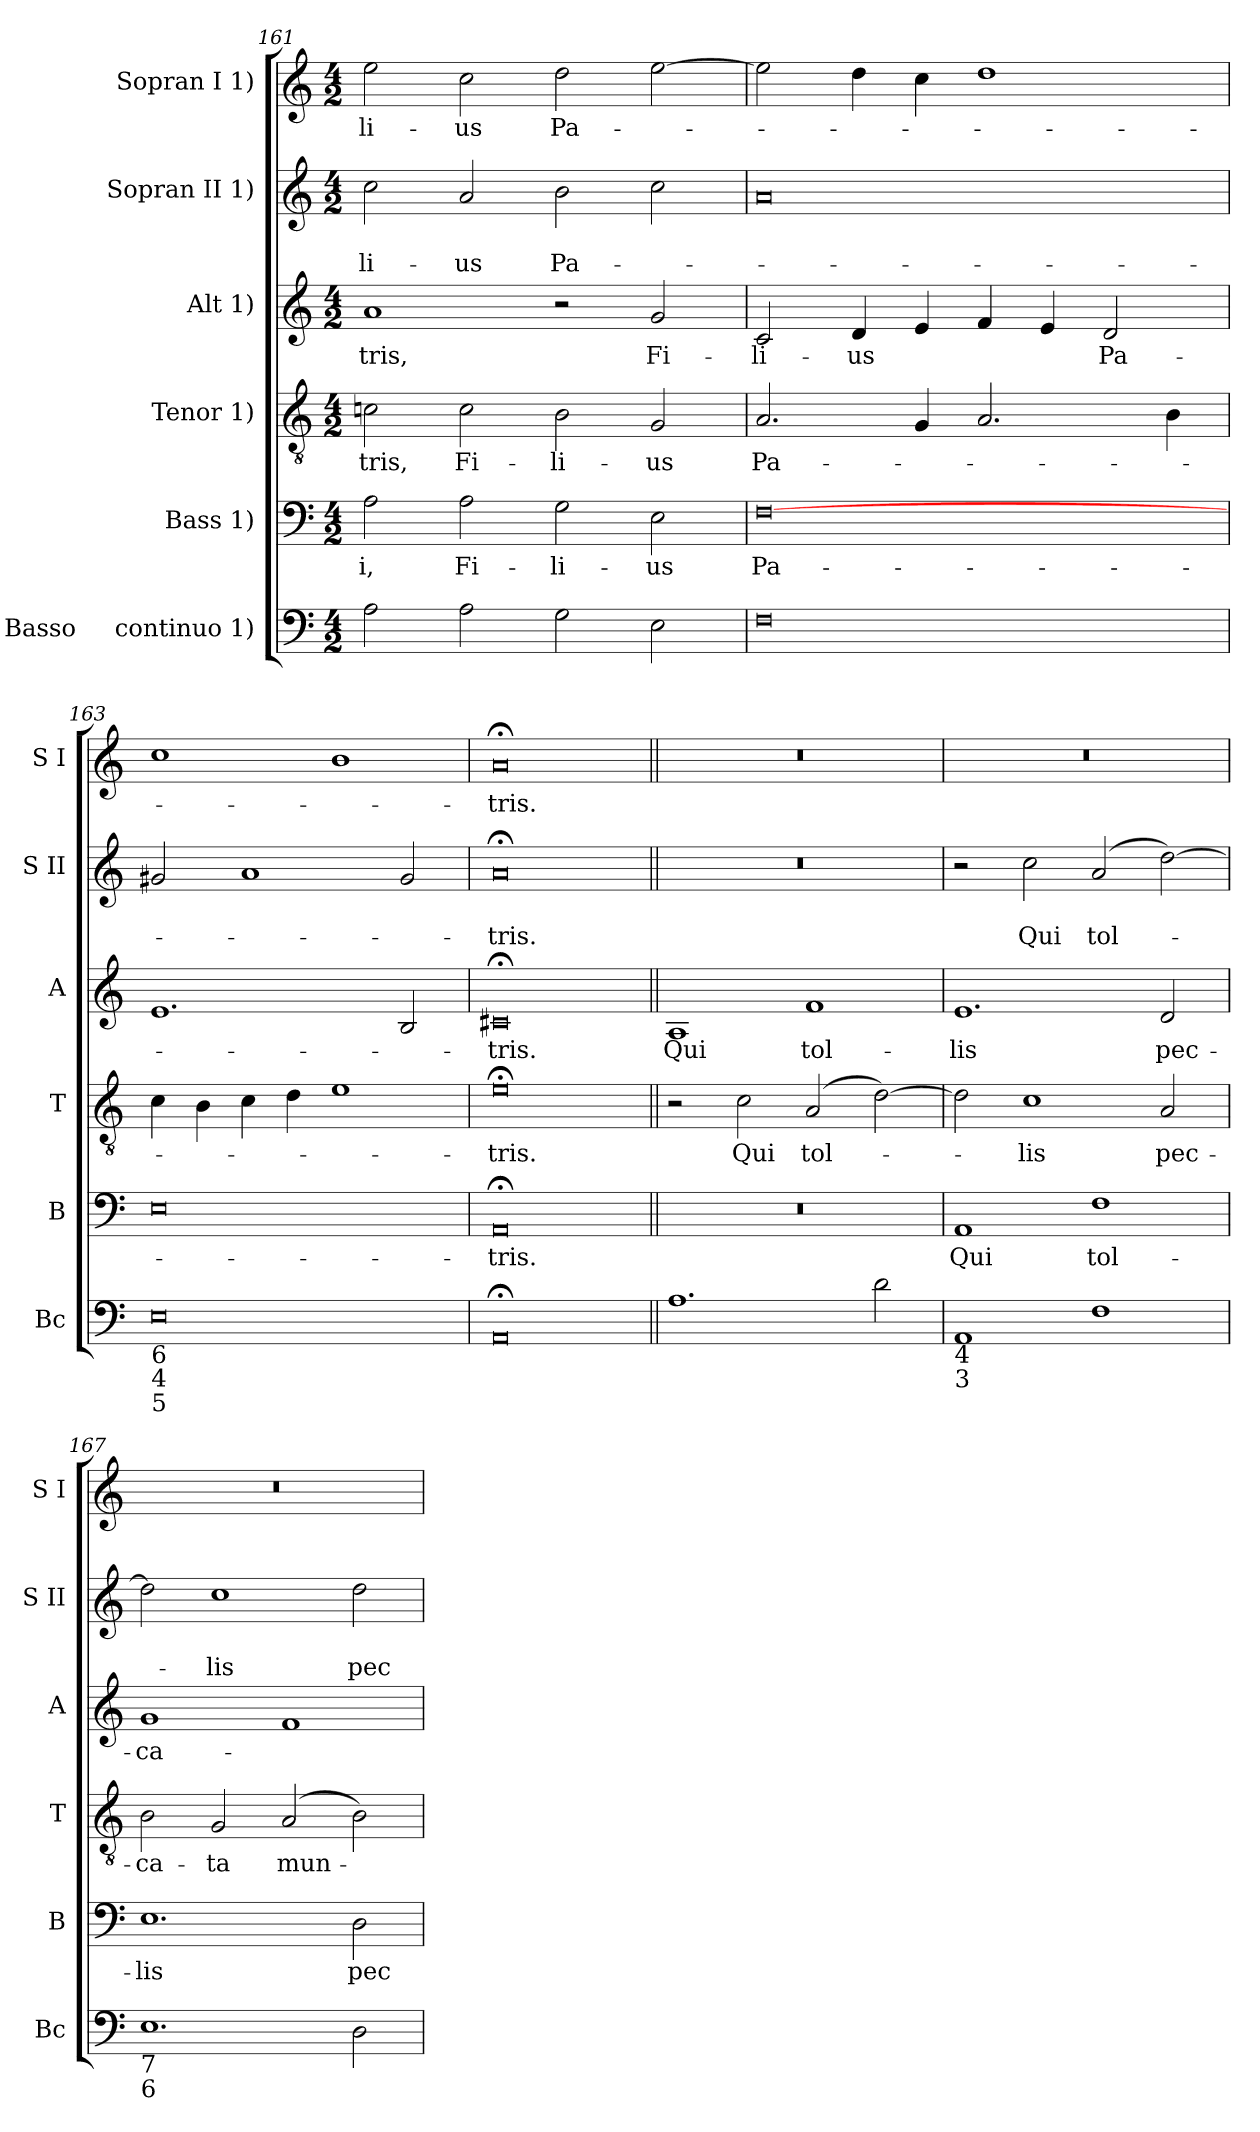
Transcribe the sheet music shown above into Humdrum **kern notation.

**kern	**kern	**text	**kern	**text	**kern	**text	**kern	**text	**text	**kern	**text
*part6	*part5	*part5	*part4	*part4	*part3	*part3	*part2	*part2	*part2	*part1	*part1
*staff6	*staff5	*staff5	*staff4	*staff4	*staff3	*staff3	*staff2	*staff2	*staff2	*staff1	*staff1
*I"Basso     continuo 1)	*I"Bass 1)	*	*I"Tenor 1)	*	*I"Alt 1)	*	*I"Sopran II 1)	*	*	*I"Sopran I 1)	*
*I'Bc	*I'B	*	*I'T	*	*I'A	*	*I'S II	*	*	*I'S I	*
*clefF4	*clefF4	*	*clefGv2	*	*clefG2	*	*clefG2	*	*	*clefG2	*
*k[]	*k[]	*	*k[]	*	*k[]	*	*k[]	*	*	*k[]	*
*C:	*C:	*	*C:	*	*C:	*	*C:	*	*	*C:	*
*M4/2	*M4/2	*	*M4/2	*	*M4/2	*	*M4/2	*	*	*M4/2	*
=161	=161	=161	=161	=161	=161	=161	=161	=161	=161	=161	=161
2A\	2A\	-i,	2cn\	-tris,	1a	-tris,	2cc\	.	-li-	2ee\	-li-
2A\	2A\	Fi-	2c\	Fi-	.	.	2a/	.	-us	2cc\	-us
2G\	2G\	-li-	2B\	-li-	2r	.	2b\	.	Pa-	2dd\	Pa-
2E\	2E\	-us	2G/	-us	2g/	Fi-	2cc\	.	.	[2ee\	.
=162	=162	=162	=162	=162	=162	=162	=162	=162	=162	=162	=162
0F	[0F	Pa-	2.A/	Pa-	2c/	-li-	0a	.	.	2ee\]	.
.	.	.	.	.	4d/	-us	.	.	.	4dd\	.
.	.	.	4G/	.	4e/	.	.	.	.	4cc\	.
.	.	.	2.A/	.	4f/	.	.	.	.	1dd	.
.	.	.	.	.	4e/	.	.	.	.	.	.
.	.	.	.	.	2d/	Pa-	.	.	.	.	.
.	.	.	4B\	.	.	.	.	.	.	.	.
=163	=163	=163	=163	=163	=163	=163	=163	=163	=163	=163	=163
!LO:TX:b:t=6\n4	!	!	!	!	!	!	!	!	!	!	!
!LO:TX:b:t=5	!	!	!	!	!	!	!	!	!	!	!
0E	0E	.	4c\	.	1.e	.	2g#X/	.	.	1cc	.
.	.	.	4B\	.	.	.	.	.	.	.	.
.	.	.	4c\	.	.	.	1a	.	.	.	.
.	.	.	4d\	.	.	.	.	.	.	.	.
.	.	.	1e	.	.	.	.	.	.	1b	.
.	.	.	.	.	2B/	.	2g#/	.	.	.	.
=164	=164	=164	=164	=164	=164	=164	=164	=164	=164	=164	=164
0AA;<	0AA;<	-tris.	0e;<	-tris.	0c#X;<	-tris.	0a;<	.	-tris.	0a;<	-tris.
!!LO:PB:g=z
=165||	=165||	=165||	=165||	=165||	=165||	=165||	=165||	=165||	=165||	=165||	=165||
1.A	0r	.	2r	.	1A	Qui	0r	.	.	0r	.
.	.	.	2c\	Qui	.	.	.	.	.	.	.
.	.	.	(2A/	tol-	1f	tol-	.	.	.	.	.
2d\	.	.	[2d\)	.	.	.	.	.	.	.	.
=166	=166	=166	=166	=166	=166	=166	=166	=166	=166	=166	=166
!LO:TX:b:t=4	!	!	!	!	!	!	!	!	!	!	!
!LO:TX:b:t=3	!	!	!	!	!	!	!	!	!	!	!
1AA	1AA	Qui	2d\]	.	1.e	-lis	2r	.	.	0r	.
.	.	.	1c	-lis	.	.	2cc\	.	Qui	.	.
1F	1F	tol-	.	.	.	.	(2a/	.	tol-	.	.
.	.	.	2A/	pec-	2d/	pec-	[2dd\)	.	.	.	.
=167	=167	=167	=167	=167	=167	=167	=167	=167	=167	=167	=167
!LO:TX:b:t=7	!	!	!	!	!	!	!	!	!	!	!
!LO:TX:b:t=6	!	!	!	!	!	!	!	!	!	!	!
1.E	1.E	-lis	2B\	-ca-	1g	-ca-	2dd\]	.	.	0r	.
.	.	.	2G/	-ta	.	.	1cc	.	-lis	.	.
.	.	.	(2A/	mun-	1f	.	.	.	.	.	.
2D\	2D\	pec-	2B\)	.	.	.	2dd\	.	pec-	.	.
=	=	=	=	=	=	=	=	=	=	=	=
*-	*-	*-	*-	*-	*-	*-	*-	*-	*-	*-	*-
